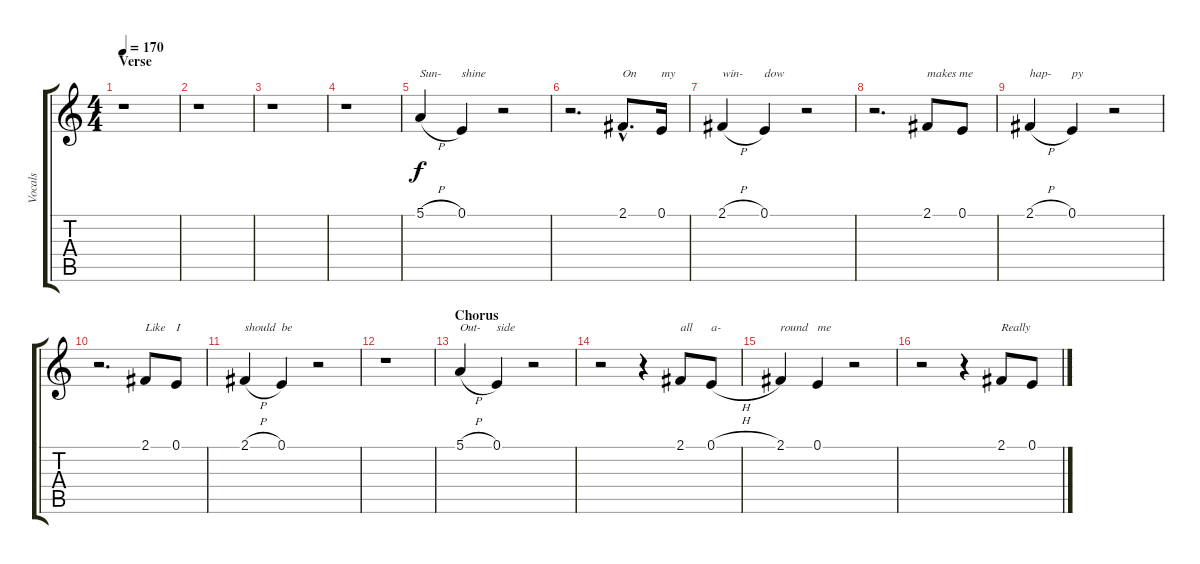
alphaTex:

\track ("Vocals" "Vocals") {instrument voiceoohs}
\staff {score tabs}
\tuning (E4 B3 G3 D3 A2 E2) {hide}
\ts (4 4)
\section ("" "Verse")
\tempo 170
\clef g2
\ks c
r.1{dy f} |
r.1 |
r.1 |
r.1 |
5.1{h}.4{txt "Sun-"} 0.1.4{txt "shine"} r.2 |
r.2{d} 2.1{hac}.8{d txt "On"} 0.1.16{txt "my"} |
2.1{h}.4{txt "win-"} 0.1.4{txt "dow"} r.2 |
r.2{d} 2.1.8{txt "makes me"} 0.1.8 |
2.1{h}.4{txt "hap-"} 0.1.4{txt "py"} r.2 |
r.2{d} 2.1.8{txt "Like"} 0.1.8{txt "I"} |
2.1{h}.4{txt "should"} 0.1.4{txt "be"} r.2 |
r.1 |
\section ("" "Chorus")
5.1{h}.4{txt "Out-"} 0.1.4{txt "side"} r.2 |
r.2 r.4 2.1.8{txt "all"} 0.1{h}.8{txt "a-"} |
2.1.4{txt "round"} 0.1.4{txt "me"} r.2 |
r.2 r.4 2.1.8{txt "Really"} 0.1.8
